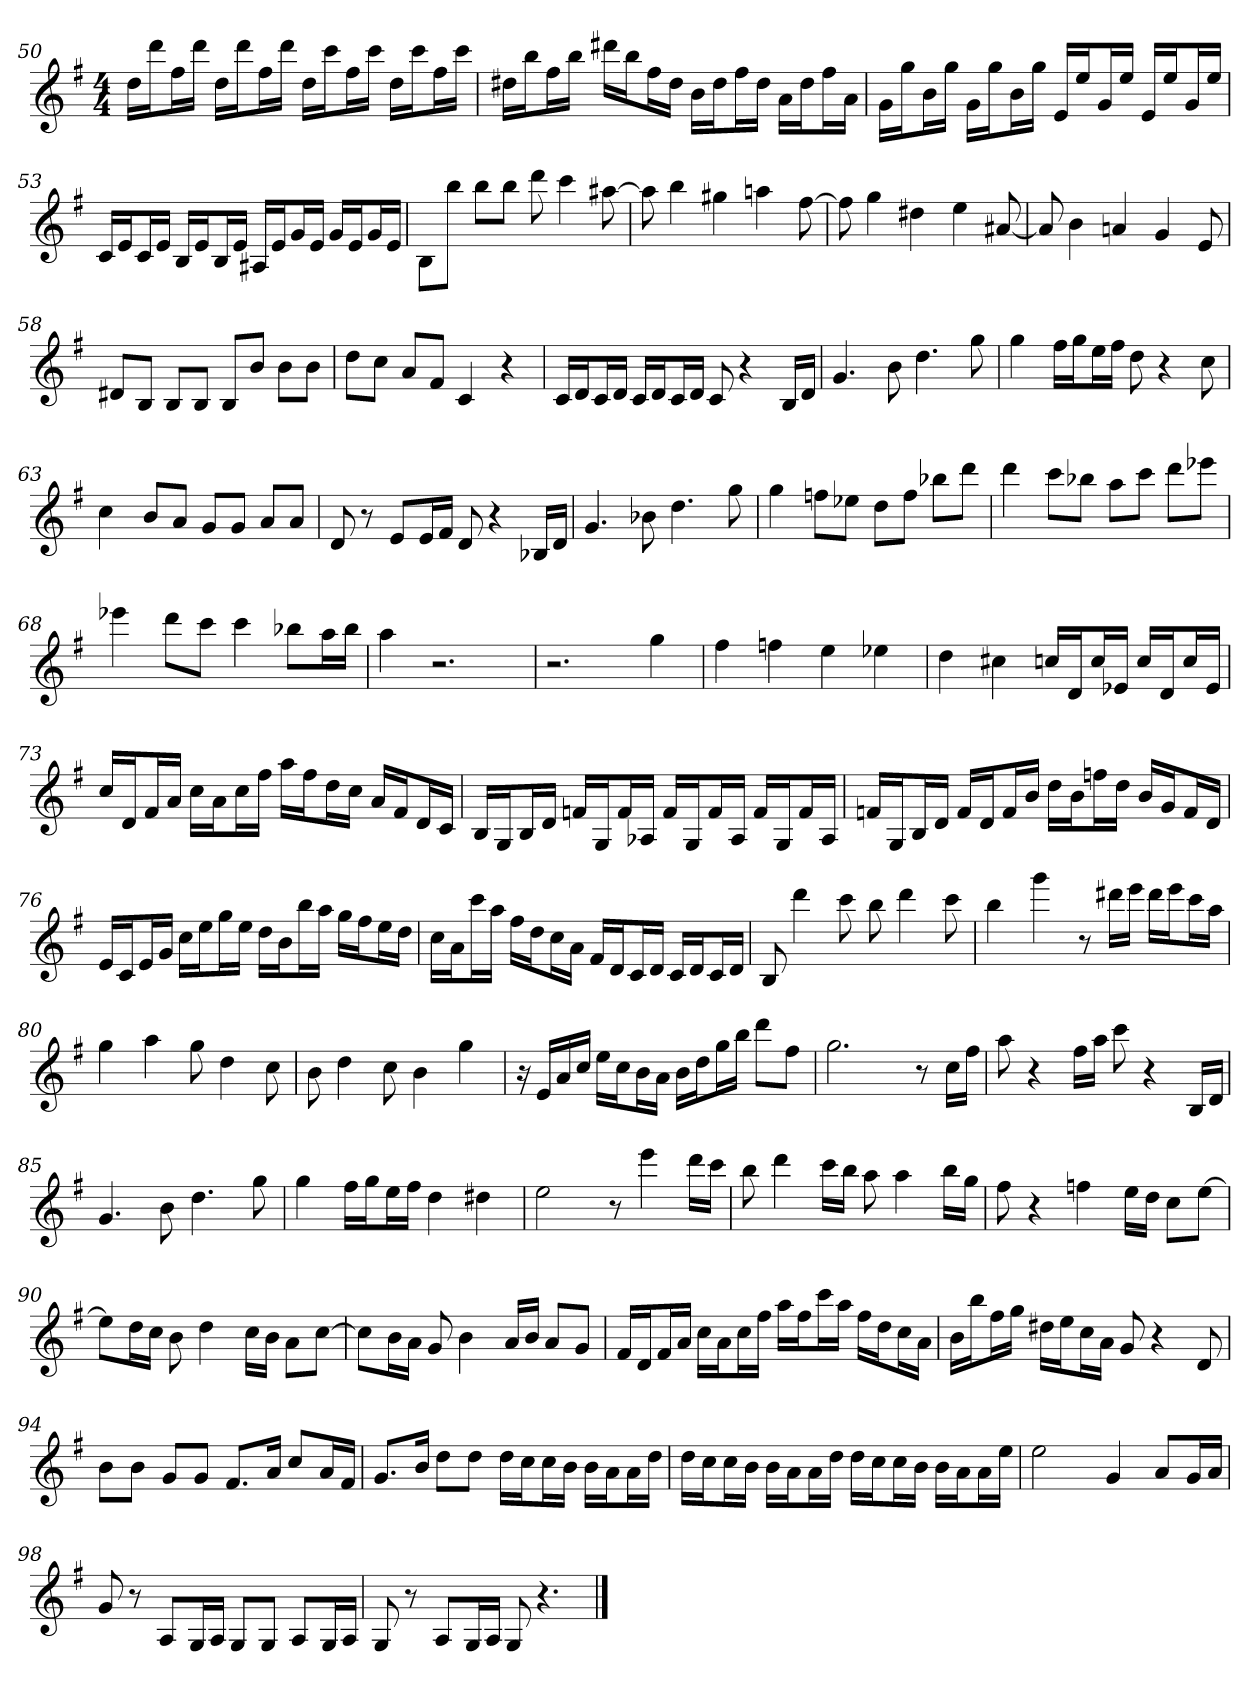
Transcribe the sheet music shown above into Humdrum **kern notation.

**kern
*part1
*staff1
*k[f#]
*G:
*M4/4
=50
16ddLL
16dddJ
16ff#L
16dddJJ
16ddLL
16dddJ
16ff#L
16dddJJ
16ddLL
16cccJ
16ff#L
16cccJJ
16ddLL
16cccJ
16ff#L
16cccJJ
=51
16dd#XLL
16bbJ
16ff#L
16bbJJ
16ddd#XLL
16bbJ
16ff#L
16dd#JJ
16bLL
16dd#J
16ff#L
16dd#JJ
16aLL
16dd#J
16ff#L
16aJJ
=52
16gLL
16ggJ
16bL
16ggJJ
16gLL
16ggJ
16bL
16ggJJ
16eLL
16eeJ
16gL
16eeJJ
16eLL
16eeJ
16gL
16eeJJ
=53
16cLL
16eJ
16cL
16eJJ
16BLL
16eJ
16BL
16eJJ
16A#XLL
16eJ
16gL
16eJJ
16gLL
16eJ
16gL
16eJJ
=54
8BL
8bbJ
8bbL
8bbJ
8ddd
4ccc
[8aa#X
=55
8aa#]
4bb
4gg#X
4aan
[8ff#
=56
8ff#]
4gg
4dd#X
4ee
[8a#X
=57
8a#]
4b
4an
4g
8e
=58
8d#XL
8BJ
8BL
8BJ
8BL
8bJ
8bL
8bJ
=59
8ddL
8ccJ
8aL
8f#J
4c
4r
=60
16cLL
16dJ
16cL
16dJJ
16cLL
16dJ
16cL
16dJJ
8c
4r
16BLL
16dJJ
=61
4.g
8b
4.dd
8gg
=62
4gg
16ff#LL
16ggJ
16eeL
16ff#JJ
8dd
4r
8cc
=63
4cc
8bL
8aJ
8gL
8gJ
8aL
8aJ
=64
8d
8r
8eL
16eL
16f#JJ
8d
4r
16B-XLL
16dJJ
=65
4.g
8b-X
4.dd
8gg
=66
4gg
8ffnL
8ee-XJ
8ddL
8ffJ
8bb-XL
8dddJ
=67
4ddd
8cccL
8bb-XJ
8aaL
8cccJ
8dddL
8eee-XJ
=68
4eee-X
8dddL
8cccJ
4ccc
8bb-XL
16aaL
16bb-JJ
=69
4aa
2.r
=70
2.r
4gg
=71
4ff#
4ffn
4ee
4ee-X
=72
4dd
4cc#X
16ccnLL
16dJ
16ccL
16e-XJJ
16ccLL
16dJ
16ccL
16e-JJ
=73
16ccLL
16dJ
16f#L
16aJJ
16ccLL
16aJ
16ccL
16ff#JJ
16aaLL
16ff#J
16ddL
16ccJJ
16aLL
16f#J
16dL
16cJJ
=74
16BLL
16GJ
16BL
16dJJ
16fnLL
16GJ
16fL
16A-XJJ
16fLL
16GJ
16fL
16A-JJ
16fLL
16GJ
16fL
16A-JJ
=75
16fnLL
16GJ
16BL
16dJJ
16fLL
16dJ
16fL
16bJJ
16ddLL
16bJ
16ffnL
16ddJJ
16bLL
16gJ
16fL
16dJJ
=76
16eLL
16cJ
16eL
16gJJ
16ccLL
16eeJ
16ggL
16eeJJ
16ddLL
16bJ
16bbL
16aaJJ
16ggLL
16ff#J
16eeL
16ddJJ
=77
16ccLL
16aJ
16cccL
16aaJJ
16ff#LL
16ddJ
16ccL
16aJJ
16f#LL
16dJ
16cL
16dJJ
16cLL
16dJ
16cL
16dJJ
=78
8B
4ddd
8ccc
8bb
4ddd
8ccc
=79
4bb
4ggg
8r
16ddd#XLL
16eeeJJ
16ddd#LL
16eeeJ
16cccL
16aaJJ
=80
4gg
4aa
8gg
4dd
8cc
=81
8b
4dd
8cc
4b
4gg
=82
16r
16eLL
16a
16ccJJ
16eeLL
16ccJ
16bL
16aJJ
16bLL
16ddJ
16ggL
16bbJJ
8dddL
8ff#J
=83
2.gg
8r
16ccLL
16ff#JJ
=84
8aa
4r
16ff#LL
16aaJJ
8ccc
4r
16BLL
16dJJ
=85
4.g
8b
4.dd
8gg
=86
4gg
16ff#LL
16ggJ
16eeL
16ff#JJ
4dd
4dd#X
=87
2ee
8r
4eee
16dddLL
16cccJJ
=88
8bb
4ddd
16cccLL
16bbJJ
8aa
4aa
16bbLL
16ggJJ
=89
8ff#
4r
4ffn
16eeLL
16ddJJ
8ccL
[8eeJ
=90
8eeL]
16ddL
16ccJJ
8b
4dd
16ccLL
16bJJ
8aL
[8ccJ
=91
8ccL]
16bL
16aJJ
8g
4b
16aLL
16bJJ
8aL
8gJ
=92
16f#LL
16dJ
16f#L
16aJJ
16ccLL
16aJ
16ccL
16ff#JJ
16aaLL
16ff#J
16cccL
16aaJJ
16ff#LL
16ddJ
16ccL
16aJJ
=93
16bLL
16bbJ
16ff#L
16ggJJ
16dd#XLL
16eeJ
16ccL
16aJJ
8g
4r
8d
=94
8bL
8bJ
8gL
8gJ
8.f#L
16aJk
8ccL
16aL
16f#JJ
=95
8.gL
16bJk
8ddL
8ddJ
16ddLL
16ccJ
16ccL
16bJJ
16bLL
16aJ
16aL
16ddJJ
=96
16ddLL
16ccJ
16ccL
16bJJ
16bLL
16aJ
16aL
16ddJJ
16ddLL
16ccJ
16ccL
16bJJ
16bLL
16aJ
16aL
16eeJJ
=97
2ee
4g
8aL
16gL
16aJJ
=98
8g
8r
8AL
16GL
16AJJ
8GL
8GJ
8AL
16GL
16AJJ
=99
8G
8r
8AL
16GL
16AJJ
8G
4.r
==
*-
